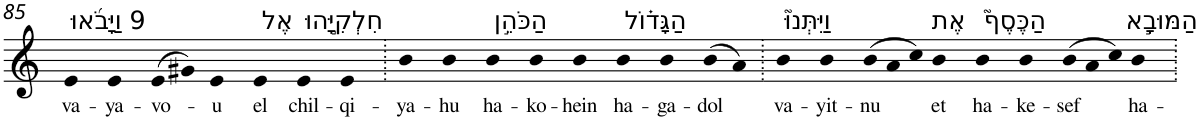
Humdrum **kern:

**kern	**text
*part1	*part1
*staff1	*staff1
*I"Piano	*
*I'Pno	*
!!LO:PB:g=z
*clefG2	*
*k[]	*
=85	=85
!LO:TX:a:t=9 וַיָּבֹ֜אוּ	!
!	!LO:LY:b
4e	va-
!	!LO:LY:b
4e	-ya-
!	!LO:LY:b
(>8e	-vo-
8g#X)	.
!	!LO:LY:b
4e	-u
!LO:TX:a:t=אֶל	!
!	!LO:LY:b
4e	el
!LO:TX:a:t=חִלְקִיָּ֣הוּ	!
!	!LO:LY:b
4e	chil-
!	!LO:LY:b
4e	-qi-
=86.	=86.
!	!LO:LY:b
4b	-ya-
!	!LO:LY:b
4b	-hu
!LO:TX:a:t=הַכֹּהֵ֣ן	!
!	!LO:LY:b
4b	ha-
!	!LO:LY:b
4b	-ko-
!	!LO:LY:b
4b	-hein
!LO:TX:a:t=הַגָּד֗וֹל	!
!	!LO:LY:b
4b	ha-
!	!LO:LY:b
4b	-ga-
!	!LO:LY:b
(>8b	-dol
8a)	.
=87.	=87.
!LO:TX:a:t=וַיִּתְּנוּ֮	!
!	!LO:LY:b
4b	va-
!	!LO:LY:b
4b	-yit-
*Xtuplet	*
!	!LO:LY:b
(>12b	-nu
12a	.
12cc)	.
!LO:TX:a:t=אֶת	!
!	!LO:LY:b
4b	et
!LO:TX:a:t=הַכֶּסֶף֮	!
!	!LO:LY:b
4b	ha-
!	!LO:LY:b
4b	-ke-
!	!LO:LY:b
(>12b	-sef
12a	.
12cc)	.
!LO:TX:a:t=הַמּוּבָ֣א	!
!	!LO:LY:b
4b	ha-
=.	=.
*-	*-
